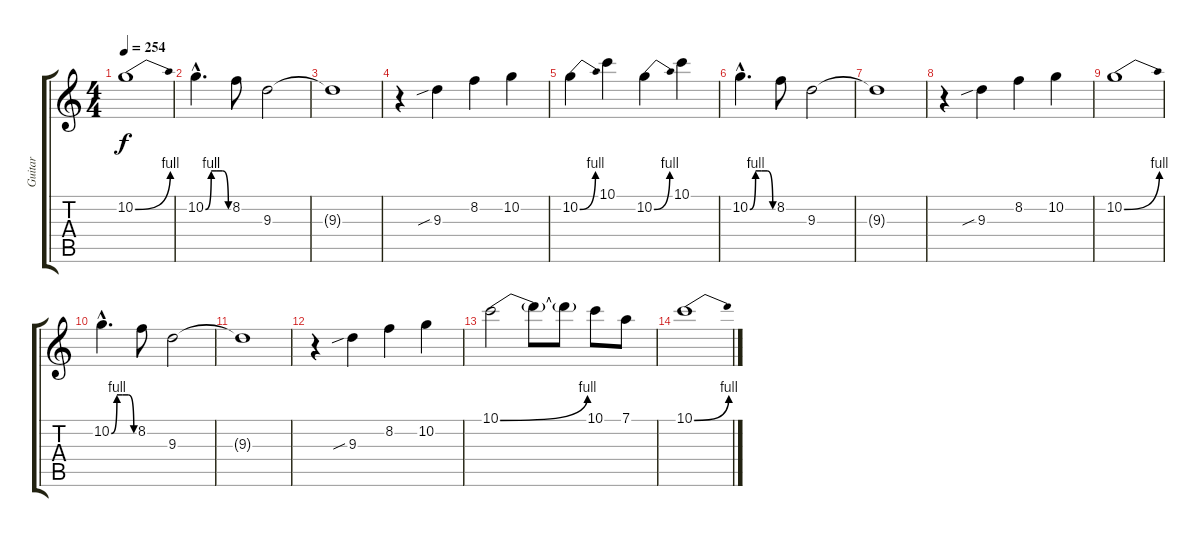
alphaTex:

\track ("Guitar" "Guitar") {instrument distortionguitar}
\staff {score tabs}
\tuning (D4 A3 F3 C3 G2 C2) {hide}
\ts (4 4)
\tempo 254
\clef g2
\ks c
10.2{be (bend 0 0 60 4)}.1{dy f} |
10.2{be (custom 0 0 15 4 30 4 45 4 60 0) hac}.4{d} 8.2.8 9.3.2 |
9.3{t}.1 |
r.4 9.3{sib}.4 8.2.4 10.2.4 |
10.2{be (bend 0 0 60 4)}.4 10.1.4 10.2{be (bend 0 0 60 4)}.4 10.1.4 |
10.2{be (custom 0 0 15 4 30 4 45 4 60 0) hac}.4{d} 8.2.8 9.3.2 |
9.3{t}.1 |
r.4 9.3{sib}.4 8.2.4 10.2.4 |
10.2{be (bend 0 0 60 4)}.1 |
10.2{be (custom 0 0 15 4 30 4 45 4 60 0) hac}.4{d} 8.2.8 9.3.2 |
9.3{t}.1 |
r.4 9.3{sib}.4 8.2.4 10.2.4 |
10.1{be (bend 0 0 60 4)}.2 10.1{t}.8 10.1{t}.8 10.1.8 7.1.8 |
10.1{be (bend 0 0 60 4)}.1
